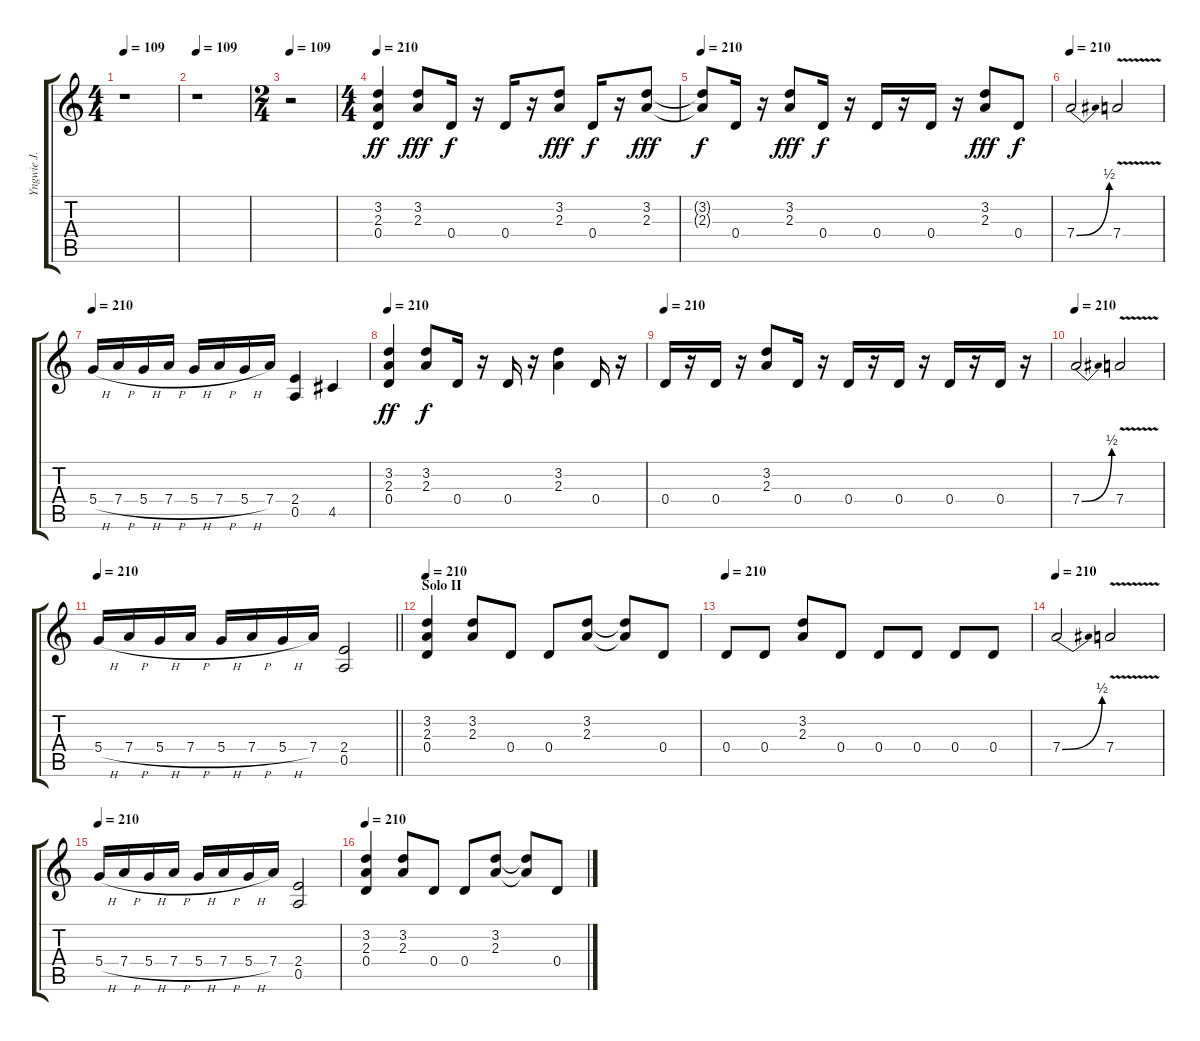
\track ("Yngwie J. Malmsteen (Guitar II)" "Yngwie J. ") {instrument overdrivenguitar}
\staff {score tabs}
\tuning (E4 B3 G3 D3 A2 E2) {hide}
\ts (4 4)
\tempo 109
\clef g2
\ks c
r.1{dy f} |
\tempo 109
r.1 |
\ts (2 4)
\tempo 109
r.2 |
\ts (4 4)
\tempo 210
(3.2 2.3 0.4).4{dy ff} (3.2 2.3).8{dy fff} 0.4.16{dy f} r.16 0.4.16 r.16 (3.2 2.3).8{dy fff} 0.4.16{dy f} r.16 (3.2 2.3).8{dy fff} |
\tempo 210
(3.2{t} 2.3{t}).8{dy f} 0.4.16 r.16 (3.2 2.3).8{dy fff} 0.4.16{dy f} r.16 0.4.16 r.16 0.4.16 r.16 (3.2 2.3).8{dy fff} 0.4.8{dy f} |
\tempo 210
7.4{be (bend 0 0 60 2)}.2 7.4{v}.2 |
\tempo 210
5.4{h}.16 7.4{h}.16 5.4{h}.16 7.4{h}.16 5.4{h}.16 7.4{h}.16 5.4{h}.16 7.4.16 (2.4 0.5).4 4.5.4 |
\tempo 210
(3.2 2.3 0.4).4{dy ff} (3.2 2.3).8{dy f} 0.4.16 r.16 0.4.16 r.16 (3.2 2.3).4 0.4.16 r.16 |
\tempo 210
0.4.16 r.16 0.4.16 r.16 (3.2 2.3).8 0.4.16 r.16 0.4.16 r.16 0.4.16 r.16 0.4.16 r.16 0.4.16 r.16 |
\tempo 210
7.4{be (bend 0 0 60 2)}.2 7.4{v}.2 |
\tempo 210
\barLineRight lightlight
5.4{h}.16 7.4{h}.16 5.4{h}.16 7.4{h}.16 5.4{h}.16 7.4{h}.16 5.4{h}.16 7.4.16 (2.4 0.5).2 |
\section ("" "Solo II")
\tempo 210
(3.2 2.3 0.4).4 (3.2 2.3).8 0.4.8 0.4.8 (3.2 2.3).8 (3.2{t} 2.3{t}).8 0.4.8 |
\tempo 210
0.4.8 0.4.8 (3.2 2.3).8 0.4.8 0.4.8 0.4.8 0.4.8 0.4.8 |
\tempo 210
7.4{be (bend 0 0 60 2)}.2 7.4{v}.2 |
\tempo 210
5.4{h}.16 7.4{h}.16 5.4{h}.16 7.4{h}.16 5.4{h}.16 7.4{h}.16 5.4{h}.16 7.4.16 (2.4 0.5).2 |
\tempo 210
(3.2 2.3 0.4).4 (3.2 2.3).8 0.4.8 0.4.8 (3.2 2.3).8 (3.2{t} 2.3{t}).8 0.4.8
